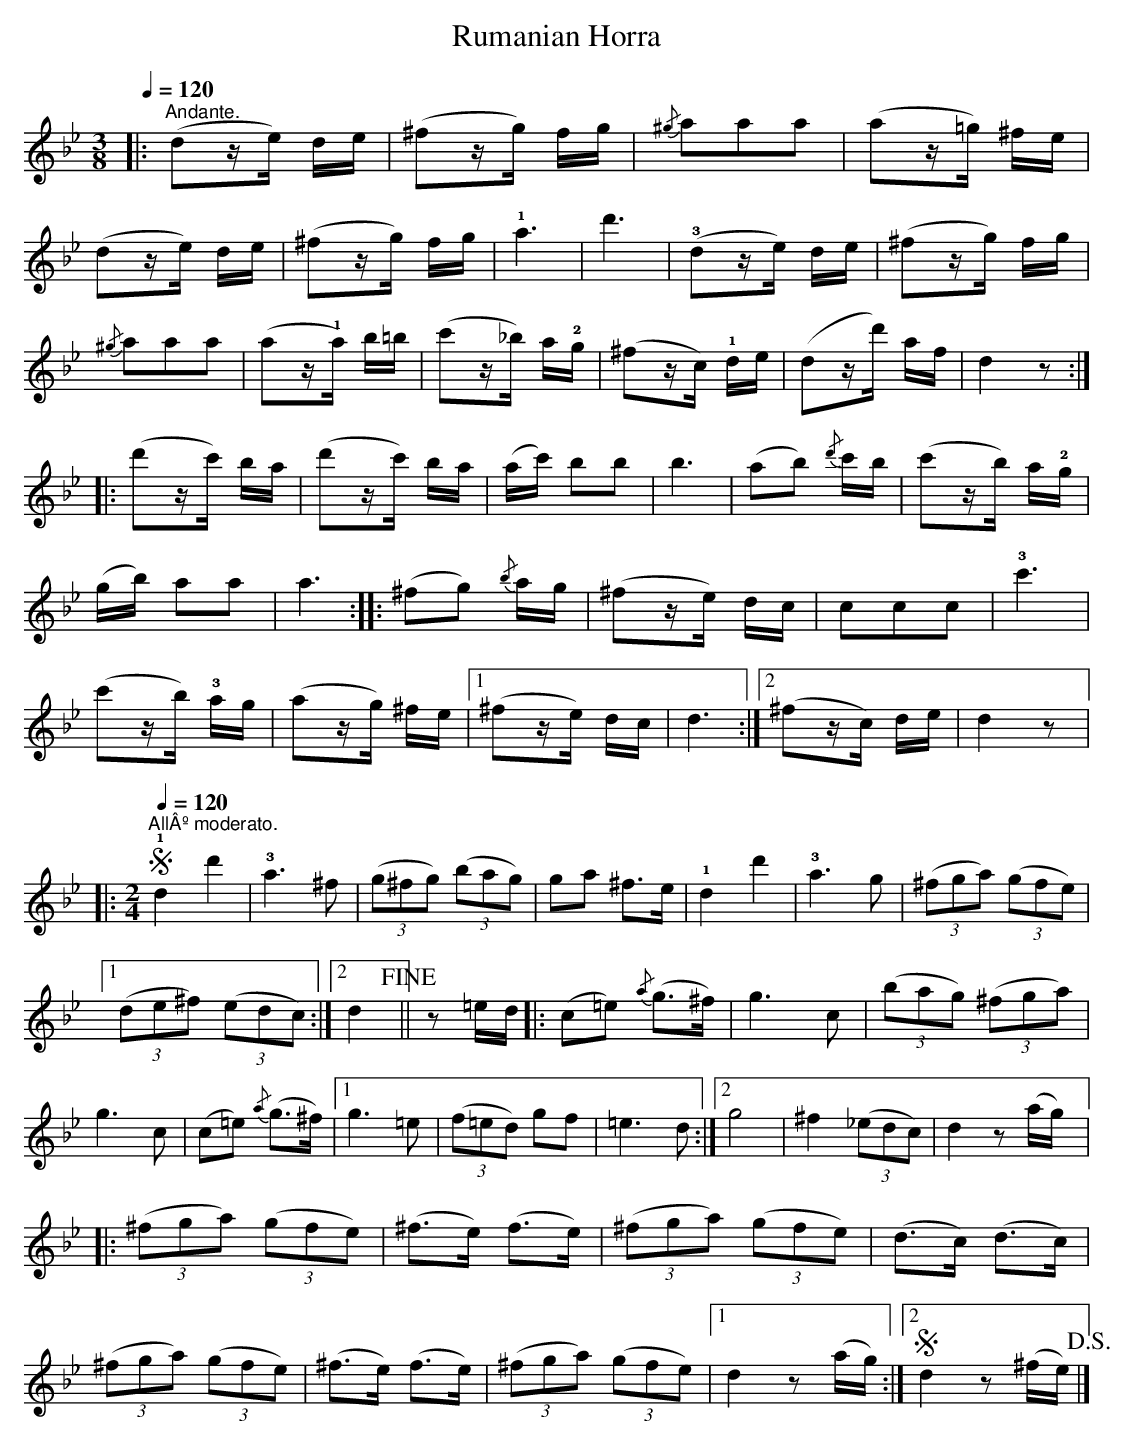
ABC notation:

X:1
T:Rumanian Horra
L:1/8
Q:1/4=120
M:3/8
K:Gmin
V:1 treble
V:1
|:"^Andante." (dz/e/) d/e/ | (^fz/g/) f/g/ |{/^g} aaa | (az/=g/) ^f/e/ |$ (dz/e/) d/e/ | %5
 (^fz/g/) f/g/ | !1!a3 | d'3 | (!3!dz/e/) d/e/ | (^fz/g/) f/g/ |${/^g} aaa | (az/!1!a/) b/=b/ | %12
 (c'z/_b/) a/!2!g/ | (^fz/c/) !1!d/e/ | (dz/d'/) a/f/ | d2 z ::$ (d'z/c'/) b/a/ | (d'z/c'/) b/a/ | %18
 (a/c'/) bb | b3 | (ab){/d'} c'/b/ | (c'z/b/) a/!2!g/ |$ (g/b/) aa | a3 :: (^fg){/b} a/g/ | %25
 (^fz/e/) d/c/ | ccc | !3!c'3 |$ (c'z/b/) !3!a/g/ | (az/g/) ^f/e/ |1 (^fz/e/) d/c/ | d3 :|2 %32
 (^fz/c/) d/e/ | d2 z |:$[M:2/4]S[Q:1/4=120]"^AllÂº moderato." !1!d2 d'2 | !3!a3 ^f | %36
 (3(g^fg) (3(bag) | ga ^f>e | !1!d2 d'2 | !3!a3 g | (3(^fga) (3(gfe) |1$ (3(de^f) (3(edc) :|2 %42
 d2!fine! || z =e/d/ |: (c=e){/a} (g>^f) | g3 c | (3(bag) (3(^fga) |$ g3 c | (c=e){/a} (g>^f) |1 %49
 g3 =e | (3(f=ed) gf | =e3 d :|2 g4 | ^f2 (3(_edc) | d2 z (a/g/) |:$ (3(^fga) (3(gfe) | %56
 (^f>e) (f>e) | (3(^fga) (3(gfe) | (d>c) (d>c) |$ (3(^fga) (3(gfe) | (^f>e) (f>e) | %61
 (3(^fga) (3(gfe) |1 d2 z (a/g/) :|2S d2 z (^f/e/)!D.S.! |] %64
